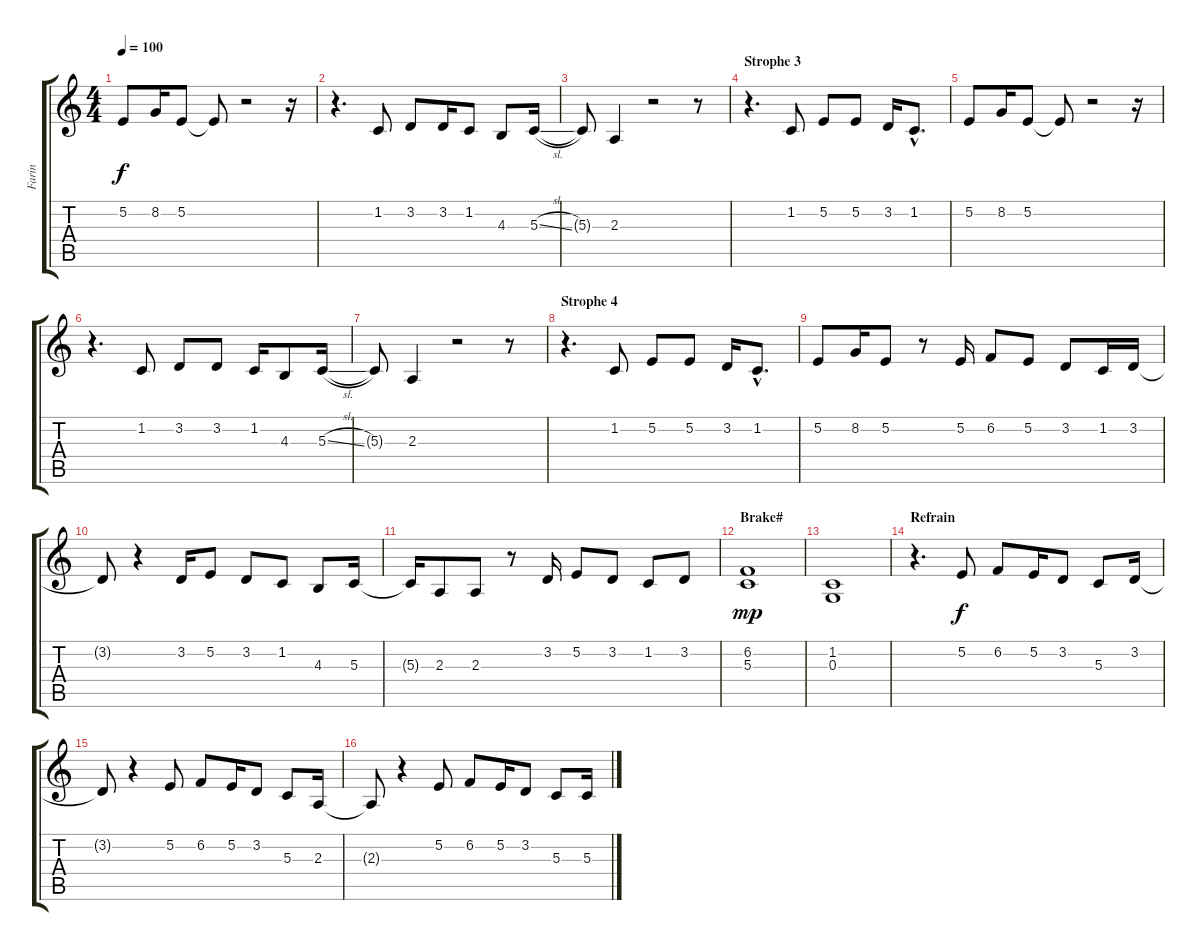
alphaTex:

\track ("Farin" "Farin") {instrument oboe}
\staff {score tabs}
\tuning (E4 B3 G3 D3 A2 E2) {hide}
\ts (4 4)
\tempo 100
\clef g2
\ks c
5.2.8{dy f} 8.2.16 5.2.8 5.2{t}.8 r.2 r.16 |
r.4{d} 1.2.8 3.2.8 3.2.16 1.2.8 4.3.8 5.3{sl}.16 |
5.3{t}.8 2.3.4 r.2 r.8 |
\section ("" "Strophe 3")
r.4{d} 1.2.8 5.2.8 5.2.8 3.2.16 1.2{hac}.8{d} |
5.2.8 8.2.16 5.2.8 5.2{t}.8 r.2 r.16 |
r.4{d} 1.2.8 3.2.8 3.2.8 1.2.16 4.3.8 5.3{sl}.16 |
5.3{t}.8 2.3.4 r.2 r.8 |
\section ("" "Strophe 4")
r.4{d volume 11} 1.2.8 5.2.8 5.2.8 3.2.16 1.2{hac}.8{d} |
5.2.8 8.2.16 5.2.8 r.8 5.2.16 6.2.8 5.2.8 3.2.8 1.2.16 3.2.16 |
3.2{t}.8 r.4 3.2.16 5.2.8 3.2.8 1.2.8 4.3.8 5.3.16 |
5.3{t}.16 2.3.8 2.3.8 r.8 3.2.16 5.2.8 3.2.8 1.2.8 3.2.8 |
\section ("" "Brake#")
(6.2 5.3).1{dy mp volume 13} |
(1.2 0.3).1 |
\section ("" "Refrain")
r.4{d} 5.2.8{dy f} 6.2.8 5.2.16 3.2.8 5.3.8 3.2.16 |
3.2{t}.8 r.4 5.2.8 6.2.8 5.2.16 3.2.8 5.3.8 2.3.16 |
2.3{t}.8 r.4 5.2.8 6.2.8 5.2.16 3.2.8 5.3.8 5.3.16
